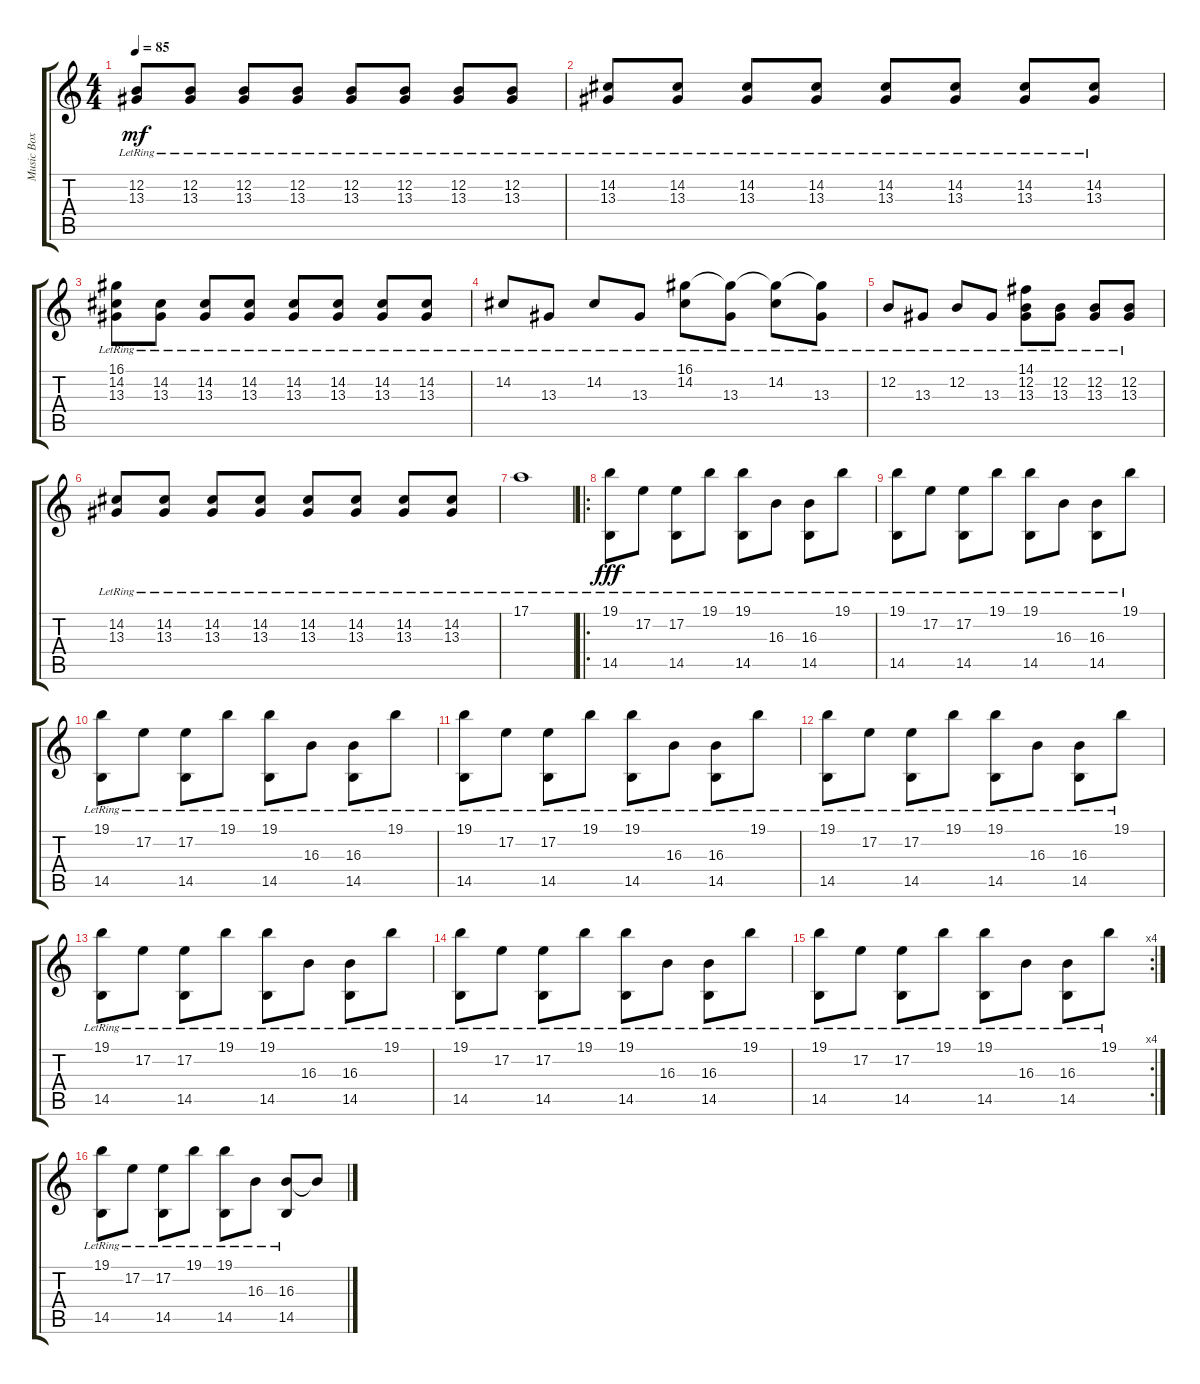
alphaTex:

\track ("Music Box" "Music Box") {instrument musicbox}
\staff {score tabs}
\tuning (E4 B3 G3 D3 A2 E2) {hide}
\ts (4 4)
\tempo 85
\clef g2
\ks c
(12.2{lr} 13.3{lr}).8{dy mf} (12.2{lr} 13.3{lr}).8 (12.2{lr} 13.3{lr}).8 (12.2{lr} 13.3{lr}).8 (12.2{lr} 13.3{lr}).8 (12.2{lr} 13.3{lr}).8 (12.2{lr} 13.3{lr}).8 (12.2{lr} 13.3{lr}).8 |
(14.2{lr} 13.3{lr}).8 (14.2{lr} 13.3{lr}).8 (14.2{lr} 13.3{lr}).8 (14.2{lr} 13.3{lr}).8 (14.2{lr} 13.3{lr}).8 (14.2{lr} 13.3{lr}).8 (14.2{lr} 13.3{lr}).8 (14.2{lr} 13.3{lr}).8 |
(16.1{lr} 14.2{lr} 13.3{lr}).8 (14.2{lr} 13.3{lr}).8 (14.2{lr} 13.3{lr}).8 (14.2{lr} 13.3{lr}).8 (14.2{lr} 13.3{lr}).8 (14.2{lr} 13.3{lr}).8 (14.2{lr} 13.3{lr}).8 (14.2{lr} 13.3{lr}).8 |
14.2{lr}.8 13.3{lr}.8 14.2{lr}.8 13.3{lr}.8 (16.1{lr} 14.2{lr}).8 (16.1{t} 13.3{lr}).8 (16.1{t} 14.2{lr}).8 (16.1{t} 13.3{lr}).8 |
12.2{lr}.8 13.3{lr}.8 12.2{lr}.8 13.3{lr}.8 (14.1{lr} 12.2{lr} 13.3{lr}).8 (12.2{lr} 13.3{lr}).8 (12.2{lr} 13.3{lr}).8 (12.2{lr} 13.3{lr}).8 |
(14.2{lr} 13.3{lr}).8 (14.2{lr} 13.3{lr}).8 (14.2{lr} 13.3{lr}).8 (14.2{lr} 13.3{lr}).8 (14.2{lr} 13.3{lr}).8 (14.2{lr} 13.3{lr}).8 (14.2{lr} 13.3{lr}).8 (14.2{lr} 13.3{lr}).8 |
17.1{lr}.1 |
\ro
(19.1{lr} 14.5{lr}).8{dy fff} 17.2{lr}.8 (17.2{lr} 14.5{lr}).8 19.1{lr}.8 (19.1{lr} 14.5{lr}).8 16.3{lr}.8 (16.3{lr} 14.5{lr}).8 19.1{lr}.8 |
(19.1{lr} 14.5{lr}).8 17.2{lr}.8 (17.2{lr} 14.5{lr}).8 19.1{lr}.8 (19.1{lr} 14.5{lr}).8 16.3{lr}.8 (16.3{lr} 14.5{lr}).8 19.1{lr}.8 |
(19.1{lr} 14.5{lr}).8 17.2{lr}.8 (17.2{lr} 14.5{lr}).8 19.1{lr}.8 (19.1{lr} 14.5{lr}).8 16.3{lr}.8 (16.3{lr} 14.5{lr}).8 19.1{lr}.8 |
(19.1{lr} 14.5{lr}).8 17.2{lr}.8 (17.2{lr} 14.5{lr}).8 19.1{lr}.8 (19.1{lr} 14.5{lr}).8 16.3{lr}.8 (16.3{lr} 14.5{lr}).8 19.1{lr}.8 |
(19.1{lr} 14.5{lr}).8 17.2{lr}.8 (17.2{lr} 14.5{lr}).8 19.1{lr}.8 (19.1{lr} 14.5{lr}).8 16.3{lr}.8 (16.3{lr} 14.5{lr}).8 19.1{lr}.8 |
(19.1{lr} 14.5{lr}).8 17.2{lr}.8 (17.2{lr} 14.5{lr}).8 19.1{lr}.8 (19.1{lr} 14.5{lr}).8 16.3{lr}.8 (16.3{lr} 14.5{lr}).8 19.1{lr}.8 |
(19.1{lr} 14.5{lr}).8 17.2{lr}.8 (17.2{lr} 14.5{lr}).8 19.1{lr}.8 (19.1{lr} 14.5{lr}).8 16.3{lr}.8 (16.3{lr} 14.5{lr}).8 19.1{lr}.8 |
\rc 4
(19.1{lr} 14.5{lr}).8 17.2{lr}.8 (17.2{lr} 14.5{lr}).8 19.1{lr}.8 (19.1{lr} 14.5{lr}).8 16.3{lr}.8 (16.3{lr} 14.5{lr}).8 19.1{lr}.8 |
(19.1{lr} 14.5{lr}).8 17.2{lr}.8 (17.2{lr} 14.5{lr}).8 19.1{lr}.8 (19.1{lr} 14.5{lr}).8 16.3{lr}.8 (16.3{lr} 14.5{lr}).8 16.3{t}.8
